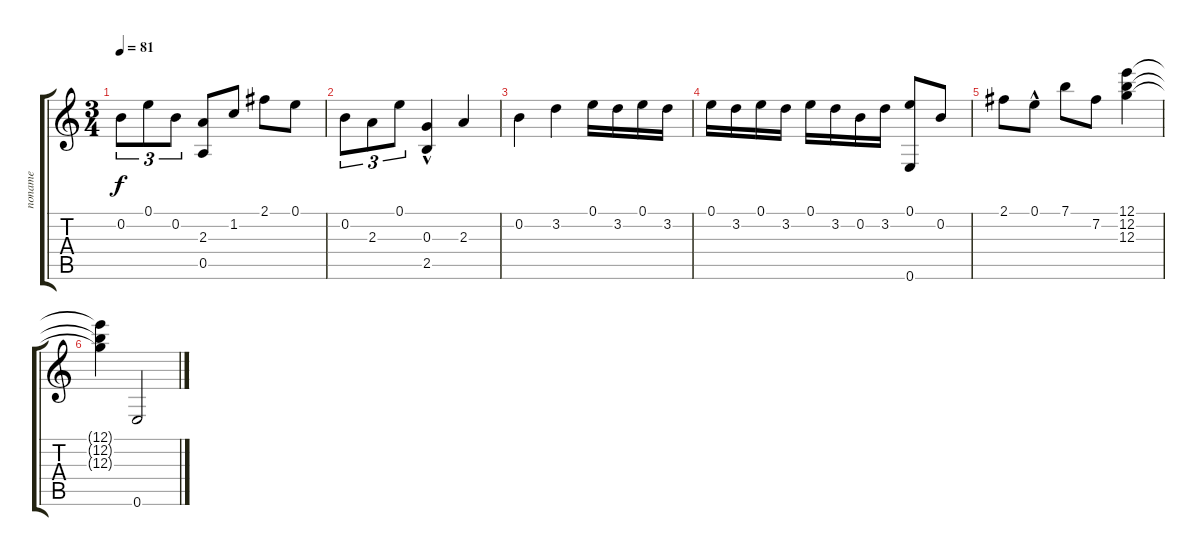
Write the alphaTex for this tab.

\track ("noname" "noname") {instrument acousticguitarnylon}
\staff {score tabs}
\tuning (E4 B3 G3 D3 A2 E2) {hide}
\ts (3 4)
\tempo 81
\clef g2
\ks c
0.2.8{tu (3 2) dy f} 0.1.8{tu (3 2)} 0.2.8{tu (3 2)} (2.3 0.5).8 1.2.8 2.1.8 0.1.8 |
0.2.8{tu (3 2)} 2.3.8{tu (3 2)} 0.1.8{tu (3 2)} (0.3 2.5{hac}).4 2.3.4 |
0.2.4 3.2.4 0.1.16 3.2.16 0.1.16 3.2.16 |
0.1.16 3.2.16 0.1.16 3.2.16 0.1.16 3.2.16 0.2.16 3.2.16 (0.1 0.6).8 0.2.8 |
2.1.8 0.1{hac}.8 7.1.8 7.2.8 (12.1 12.2 12.3).4 |
(12.1{t} 12.2{t} 12.3{t}).4 0.6.2
